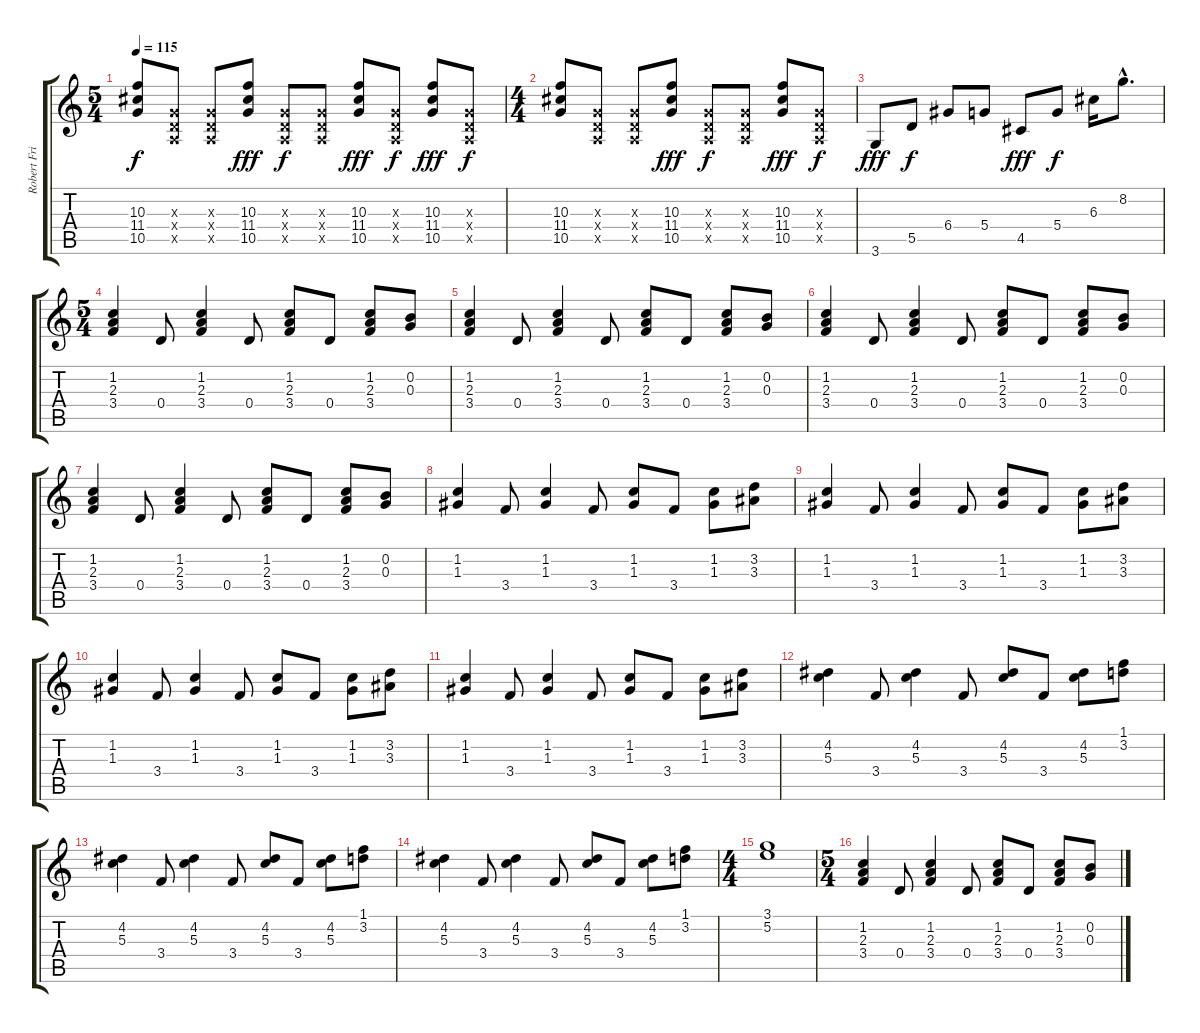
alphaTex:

\track ("Robert Fripp Guitar" "Robert Fri") {instrument electricguitarmuted}
\staff {score tabs}
\tuning (E4 B3 G3 D3 A2 E2) {hide}
\ts (5 4)
\tempo 115
\clef g2
\ks c
(10.3 11.4 10.5).8{dy f} (0.3{x} 0.4{x} 0.5{x}).8 (0.3{x} 0.4{x} 0.5{x}).8 (10.3 11.4 10.5).8{dy fff} (0.3{x} 0.4{x} 0.5{x}).8{dy f} (0.3{x} 0.4{x} 0.5{x}).8 (10.3 11.4 10.5).8{dy fff} (0.3{x} 0.4{x} 0.5{x}).8{dy f} (10.3 11.4 10.5).8{dy fff} (0.3{x} 0.4{x} 0.5{x}).8{dy f} |
\ts (4 4)
(10.3 11.4 10.5).8 (0.3{x} 0.4{x} 0.5{x}).8 (0.3{x} 0.4{x} 0.5{x}).8 (10.3 11.4 10.5).8{dy fff} (0.3{x} 0.4{x} 0.5{x}).8{dy f} (0.3{x} 0.4{x} 0.5{x}).8 (10.3 11.4 10.5).8{dy fff} (0.3{x} 0.4{x} 0.5{x}).8{dy f} |
3.6.8{dy fff} 5.5.8{dy f} 6.4.8 5.4.8 4.5.8{dy fff} 5.4.8{dy f} 6.3.16 8.2{hac}.8{d} |
\ts (5 4)
(1.2 2.3 3.4).4 0.4.8 (1.2 2.3 3.4).4 0.4.8 (1.2 2.3 3.4).8 0.4.8 (1.2 2.3 3.4).8 (0.2 0.3).8 |
(1.2 2.3 3.4).4 0.4.8 (1.2 2.3 3.4).4 0.4.8 (1.2 2.3 3.4).8 0.4.8 (1.2 2.3 3.4).8 (0.2 0.3).8 |
(1.2 2.3 3.4).4 0.4.8 (1.2 2.3 3.4).4 0.4.8 (1.2 2.3 3.4).8 0.4.8 (1.2 2.3 3.4).8 (0.2 0.3).8 |
(1.2 2.3 3.4).4 0.4.8 (1.2 2.3 3.4).4 0.4.8 (1.2 2.3 3.4).8 0.4.8 (1.2 2.3 3.4).8 (0.2 0.3).8 |
(1.2 1.3).4 3.4.8 (1.2 1.3).4 3.4.8 (1.2 1.3).8 3.4.8 (1.2 1.3).8 (3.2 3.3).8 |
(1.2 1.3).4 3.4.8 (1.2 1.3).4 3.4.8 (1.2 1.3).8 3.4.8 (1.2 1.3).8 (3.2 3.3).8 |
(1.2 1.3).4 3.4.8 (1.2 1.3).4 3.4.8 (1.2 1.3).8 3.4.8 (1.2 1.3).8 (3.2 3.3).8 |
(1.2 1.3).4 3.4.8 (1.2 1.3).4 3.4.8 (1.2 1.3).8 3.4.8 (1.2 1.3).8 (3.2 3.3).8 |
(4.2 5.3).4 3.4.8 (4.2 5.3).4 3.4.8 (4.2 5.3).8 3.4.8 (4.2 5.3).8 (1.1 3.2).8 |
(4.2 5.3).4 3.4.8 (4.2 5.3).4 3.4.8 (4.2 5.3).8 3.4.8 (4.2 5.3).8 (1.1 3.2).8 |
(4.2 5.3).4 3.4.8 (4.2 5.3).4 3.4.8 (4.2 5.3).8 3.4.8 (4.2 5.3).8 (1.1 3.2).8 |
\ts (4 4)
(3.1 5.2).1 |
\ts (5 4)
(1.2 2.3 3.4).4 0.4.8 (1.2 2.3 3.4).4 0.4.8 (1.2 2.3 3.4).8 0.4.8 (1.2 2.3 3.4).8 (0.2 0.3).8
